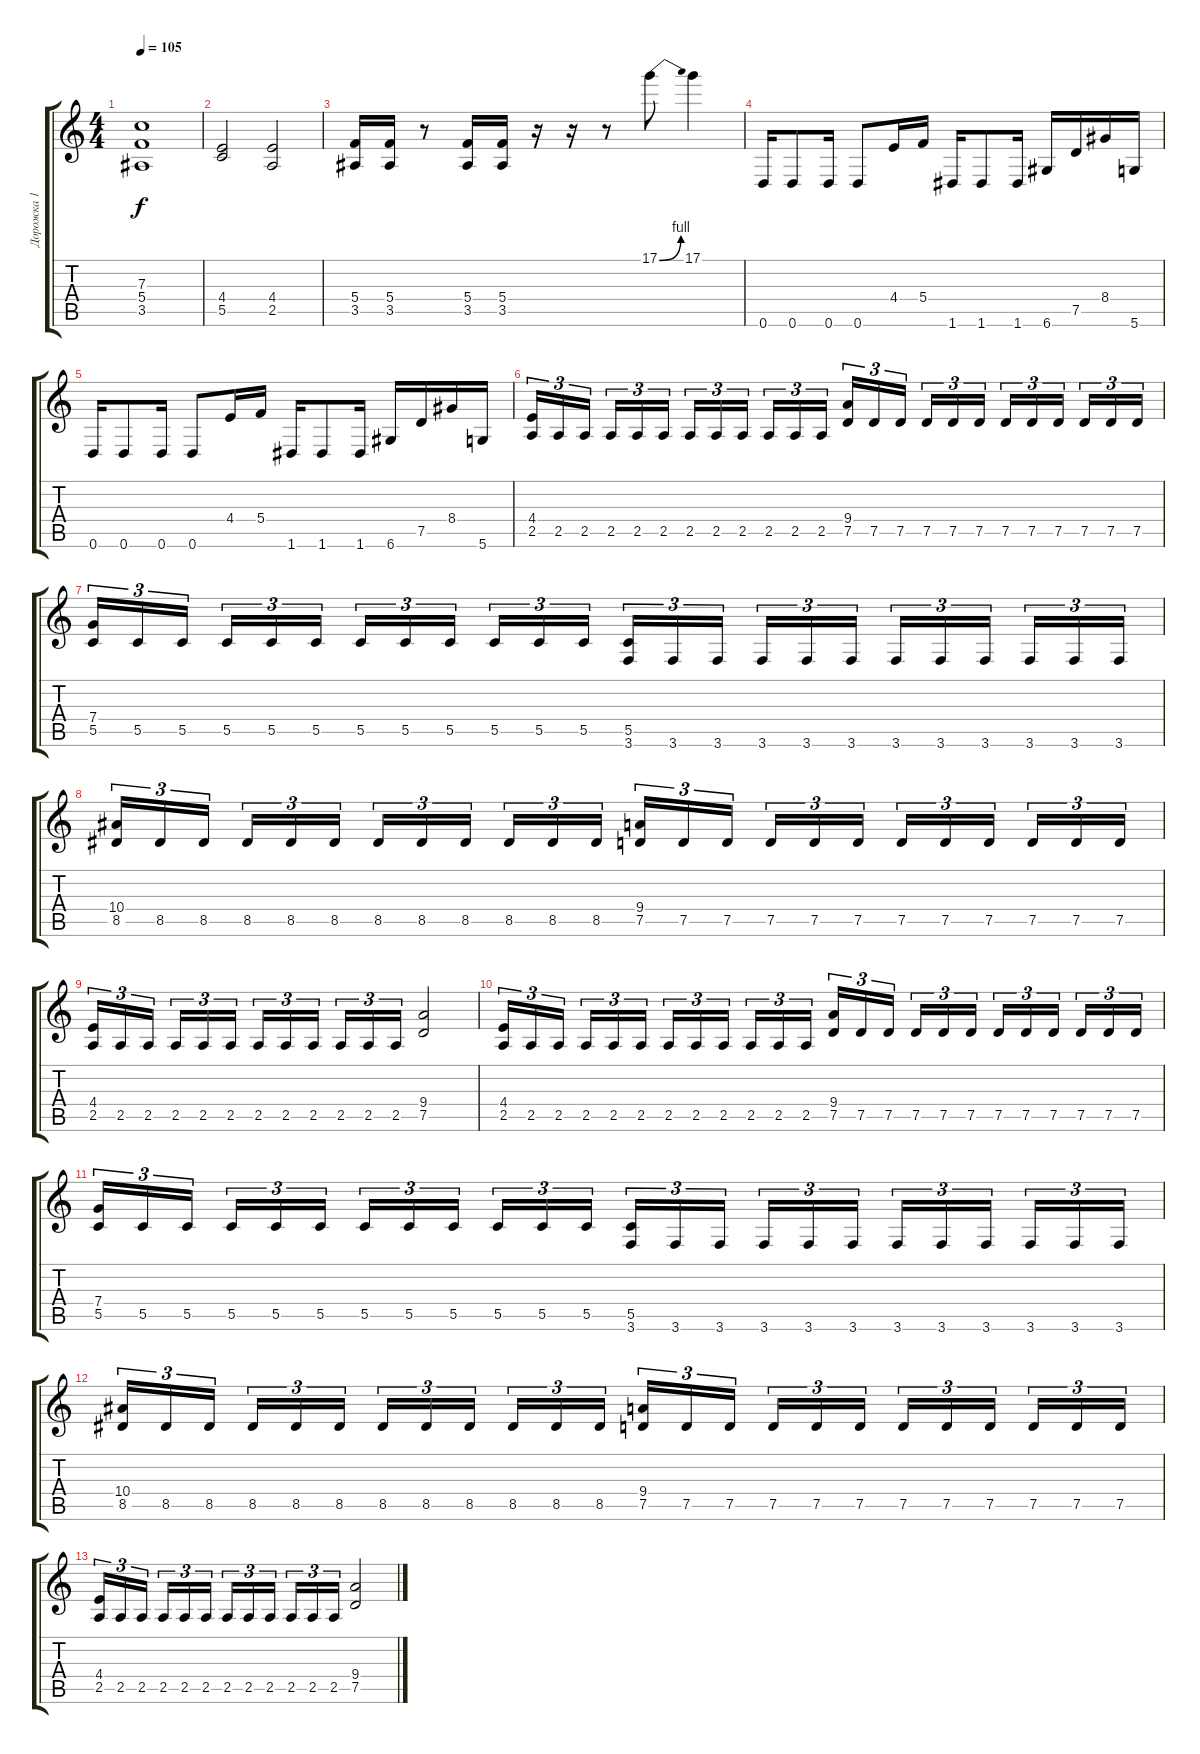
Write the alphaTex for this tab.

\track ("Дорожка 1" "Дорожка 1") {instrument distortionguitar}
\staff {score tabs}
\tuning (D4 A3 F3 C3 G2 D2) {hide}
\ts (4 4)
\tempo 105
\clef g2
\ks c
(7.3 5.4 3.5).1{dy f} |
(4.4 5.5).2 (4.4 2.5).2 |
(5.4 3.5).16 (5.4 3.5).16 r.8 (5.4 3.5).16 (5.4 3.5).16 r.16 r.16 r.8 17.1{be (bend 0 0 60 4)}.8 17.1.4 |
0.6.16 0.6.8 0.6.16 0.6.8 4.4.16 5.4.16 1.6.16 1.6.8 1.6.16 6.6.16 7.5.16 8.4.16 5.6.16 |
0.6.16 0.6.8 0.6.16 0.6.8 4.4.16 5.4.16 1.6.16 1.6.8 1.6.16 6.6.16 7.5.16 8.4.16 5.6.16 |
(4.4 2.5).16{tu (3 2)} 2.5.16{tu (3 2)} 2.5.16{tu (3 2) beam splitsecondary} 2.5.16{tu (3 2)} 2.5.16{tu (3 2)} 2.5.16{tu (3 2)} 2.5.16{tu (3 2)} 2.5.16{tu (3 2)} 2.5.16{tu (3 2) beam splitsecondary} 2.5.16{tu (3 2)} 2.5.16{tu (3 2)} 2.5.16{tu (3 2)} (9.4 7.5).16{tu (3 2)} 7.5.16{tu (3 2)} 7.5.16{tu (3 2) beam splitsecondary} 7.5.16{tu (3 2)} 7.5.16{tu (3 2)} 7.5.16{tu (3 2)} 7.5.16{tu (3 2)} 7.5.16{tu (3 2)} 7.5.16{tu (3 2) beam splitsecondary} 7.5.16{tu (3 2)} 7.5.16{tu (3 2)} 7.5.16{tu (3 2)} |
(7.4 5.5).16{tu (3 2)} 5.5.16{tu (3 2)} 5.5.16{tu (3 2) beam splitsecondary} 5.5.16{tu (3 2)} 5.5.16{tu (3 2)} 5.5.16{tu (3 2)} 5.5.16{tu (3 2)} 5.5.16{tu (3 2)} 5.5.16{tu (3 2) beam splitsecondary} 5.5.16{tu (3 2)} 5.5.16{tu (3 2)} 5.5.16{tu (3 2)} (5.5 3.6).16{tu (3 2)} 3.6.16{tu (3 2)} 3.6.16{tu (3 2) beam splitsecondary} 3.6.16{tu (3 2)} 3.6.16{tu (3 2)} 3.6.16{tu (3 2)} 3.6.16{tu (3 2)} 3.6.16{tu (3 2)} 3.6.16{tu (3 2) beam splitsecondary} 3.6.16{tu (3 2)} 3.6.16{tu (3 2)} 3.6.16{tu (3 2)} |
(10.4 8.5).16{tu (3 2)} 8.5.16{tu (3 2)} 8.5.16{tu (3 2) beam splitsecondary} 8.5.16{tu (3 2)} 8.5.16{tu (3 2)} 8.5.16{tu (3 2)} 8.5.16{tu (3 2)} 8.5.16{tu (3 2)} 8.5.16{tu (3 2) beam splitsecondary} 8.5.16{tu (3 2)} 8.5.16{tu (3 2)} 8.5.16{tu (3 2)} (9.4 7.5).16{tu (3 2)} 7.5.16{tu (3 2)} 7.5.16{tu (3 2) beam splitsecondary} 7.5.16{tu (3 2)} 7.5.16{tu (3 2)} 7.5.16{tu (3 2)} 7.5.16{tu (3 2)} 7.5.16{tu (3 2)} 7.5.16{tu (3 2) beam splitsecondary} 7.5.16{tu (3 2)} 7.5.16{tu (3 2)} 7.5.16{tu (3 2)} |
(4.4 2.5).16{tu (3 2)} 2.5.16{tu (3 2)} 2.5.16{tu (3 2) beam splitsecondary} 2.5.16{tu (3 2)} 2.5.16{tu (3 2)} 2.5.16{tu (3 2)} 2.5.16{tu (3 2)} 2.5.16{tu (3 2)} 2.5.16{tu (3 2) beam splitsecondary} 2.5.16{tu (3 2)} 2.5.16{tu (3 2)} 2.5.16{tu (3 2)} (9.4 7.5).2 |
(4.4 2.5).16{tu (3 2)} 2.5.16{tu (3 2)} 2.5.16{tu (3 2) beam splitsecondary} 2.5.16{tu (3 2)} 2.5.16{tu (3 2)} 2.5.16{tu (3 2)} 2.5.16{tu (3 2)} 2.5.16{tu (3 2)} 2.5.16{tu (3 2) beam splitsecondary} 2.5.16{tu (3 2)} 2.5.16{tu (3 2)} 2.5.16{tu (3 2)} (9.4 7.5).16{tu (3 2)} 7.5.16{tu (3 2)} 7.5.16{tu (3 2) beam splitsecondary} 7.5.16{tu (3 2)} 7.5.16{tu (3 2)} 7.5.16{tu (3 2)} 7.5.16{tu (3 2)} 7.5.16{tu (3 2)} 7.5.16{tu (3 2) beam splitsecondary} 7.5.16{tu (3 2)} 7.5.16{tu (3 2)} 7.5.16{tu (3 2)} |
(7.4 5.5).16{tu (3 2)} 5.5.16{tu (3 2)} 5.5.16{tu (3 2) beam splitsecondary} 5.5.16{tu (3 2)} 5.5.16{tu (3 2)} 5.5.16{tu (3 2)} 5.5.16{tu (3 2)} 5.5.16{tu (3 2)} 5.5.16{tu (3 2) beam splitsecondary} 5.5.16{tu (3 2)} 5.5.16{tu (3 2)} 5.5.16{tu (3 2)} (5.5 3.6).16{tu (3 2)} 3.6.16{tu (3 2)} 3.6.16{tu (3 2) beam splitsecondary} 3.6.16{tu (3 2)} 3.6.16{tu (3 2)} 3.6.16{tu (3 2)} 3.6.16{tu (3 2)} 3.6.16{tu (3 2)} 3.6.16{tu (3 2) beam splitsecondary} 3.6.16{tu (3 2)} 3.6.16{tu (3 2)} 3.6.16{tu (3 2)} |
(10.4 8.5).16{tu (3 2)} 8.5.16{tu (3 2)} 8.5.16{tu (3 2) beam splitsecondary} 8.5.16{tu (3 2)} 8.5.16{tu (3 2)} 8.5.16{tu (3 2)} 8.5.16{tu (3 2)} 8.5.16{tu (3 2)} 8.5.16{tu (3 2) beam splitsecondary} 8.5.16{tu (3 2)} 8.5.16{tu (3 2)} 8.5.16{tu (3 2)} (9.4 7.5).16{tu (3 2)} 7.5.16{tu (3 2)} 7.5.16{tu (3 2) beam splitsecondary} 7.5.16{tu (3 2)} 7.5.16{tu (3 2)} 7.5.16{tu (3 2)} 7.5.16{tu (3 2)} 7.5.16{tu (3 2)} 7.5.16{tu (3 2) beam splitsecondary} 7.5.16{tu (3 2)} 7.5.16{tu (3 2)} 7.5.16{tu (3 2)} |
(4.4 2.5).16{tu (3 2)} 2.5.16{tu (3 2)} 2.5.16{tu (3 2) beam splitsecondary} 2.5.16{tu (3 2)} 2.5.16{tu (3 2)} 2.5.16{tu (3 2)} 2.5.16{tu (3 2)} 2.5.16{tu (3 2)} 2.5.16{tu (3 2) beam splitsecondary} 2.5.16{tu (3 2)} 2.5.16{tu (3 2)} 2.5.16{tu (3 2)} (9.4 7.5).2
